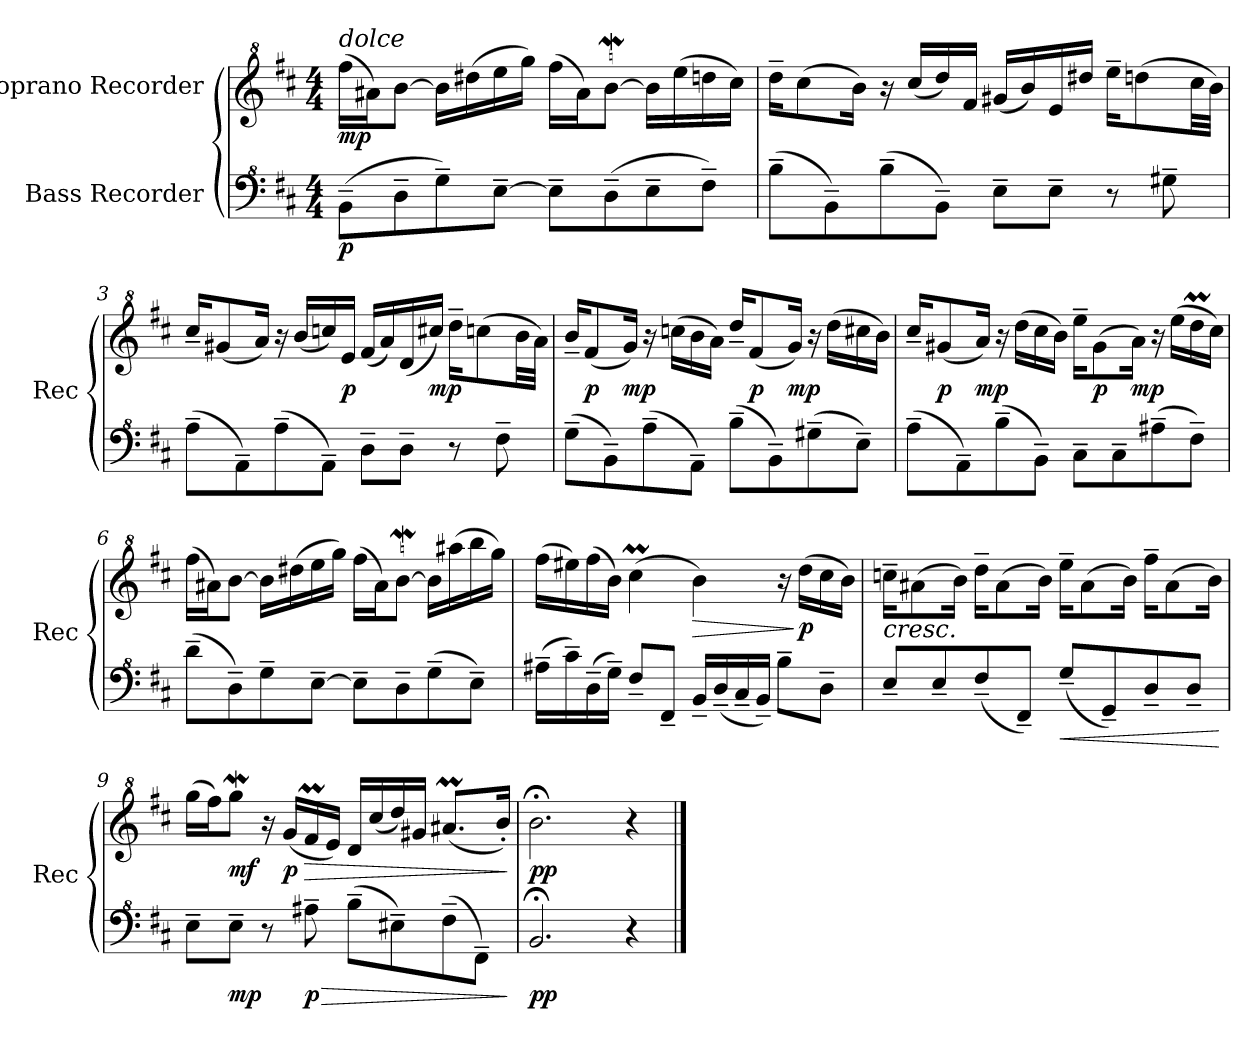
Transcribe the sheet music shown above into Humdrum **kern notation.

**kern	**dynam	**kern	**dynam
*part2	*part2	*part1	*part1
*staff2	*staff2	*staff1	*staff1
*I"Bass Recorder	*	*I"Soprano Recorder	*
*I'Rec	*	*I'Rec	*
*clefF^4	*	*clefG^2	*
*k[f#c#]	*	*k[f#c#]	*
*D:	*	*D:	*
*M4/4	*	*M4/4	*
*MM35	*	*MM35	*
=1	=1	=1	=1
!	!	!LO:TX:a:i:t=dolce	!
!	!LO:DY:b	!	!LO:DY:b
(>8B~\L	p	(>16fff#\LL	mp
.	.	16aa#X\J)	.
8d~\	.	[8bb\J	.
8g~\)	.	16bb\LL]	.
.	.	(>16ddd#X\	.
[8e~\J	.	16eee\	.
.	.	16ggg\JJ)	.
8e~\L]	.	(>16fff#\LL	.
.	.	16aa#\J)	.
(>8d~\	.	[8bbW\J	.
8e~\	.	16bb\LL]	.
.	.	(>16eee\	.
8f#~\J)	.	16dddn\	.
.	.	16ccc#\JJ)	.
=2	=2	=2	=2
(>8b~\L	.	16ddd~\KL	.
.	.	(>8ccc#\	.
8B~\)	.	.	.
.	.	16bb\Jk)	.
(>8b~\	.	16r	.
.	.	(<16ccc#/LL	.
8B~\J)	.	16ddd/)	.
.	.	16ff#/JJ	.
8e~\L	.	(<16gg#X/LL	.
.	.	16bb/)	.
8e~\J	.	16ee/	.
.	.	16ddd#X/JJ	.
8r	.	16eee~\KL	.
.	.	(>8dddn\	.
8g#X~\	.	.	.
.	.	32ccc#\LL	.
.	.	32bb\JJJ)	.
!!LO:LB:g=z
=3	=3	=3	=3
(>8a~\L	.	16ccc#~/KL	.
.	.	(<8gg#X/	.
8A~\)	.	.	.
.	.	16aa/Jk)	.
(>8a~\	.	16r	.
.	.	(<16bb/LL	.
8A~\J)	.	16cccn/)	.
!	!	!	!LO:DY:b
.	.	16ee/JJ	p
8d~\L	.	(<16ff#/LL	.
.	.	16aa/)	.
8d~\J	.	(<16dd/	.
!	!	!	!LO:DY:b
.	.	16ccc#X/JJ)	mp
8r	.	16ddd~\KL	.
.	.	(>8cccn\	.
8f#~\	.	.	.
.	.	32bb\LL	.
.	.	32aa\JJJ)	.
=4	=4	=4	=4
(>8g~\L	.	16bb~/KL	.
!	!	!	!LO:DY:b
.	.	(<8ff#/	p
8B~\)	.	.	.
!	!	!	!LO:DY:b
.	.	16gg/Jk)	mp
(>8a~\	.	16r	.
.	.	(>16cccn\LL	.
8A~\J)	.	16bb\	.
.	.	16aa\JJ)	.
(>8b~\L	.	16ddd~/KL	.
!	!	!	!LO:DY:b
.	.	(<8ff#/	p
8B~\)	.	.	.
!	!	!	!LO:DY:b
.	.	16gg/Jk)	mp
(>8g#X~\	.	16r	.
.	.	(>16ddd\LL	.
8e~\J)	.	16ccc#X\	.
.	.	16bb\JJ)	.
!!LO:LB:g=z
=5	=5	=5	=5
(>8a~\L	.	16ccc#~/KL	.
!	!	!	!LO:DY:b
.	.	(<8gg#X/	p
8A~\)	.	.	.
!	!	!	!LO:DY:b
.	.	16aa/Jk)	mp
(>8b~\	.	16r	.
.	.	(>16ddd\LL	.
8B~\J)	.	16ccc#\	.
.	.	16bb\JJ)	.
8c#~\L	.	16eee~\KL	.
!	!	!	!LO:DY:b
.	.	(>8gg#\	p
8c#~\	.	.	.
!	!	!	!LO:DY:b
.	.	16aa\Jk)	mp
(>8a#X~\	.	16r	.
.	.	(>16eee\LL	.
8f#~\J)	.	16dddM\	.
.	.	16ccc#\JJ)	.
=6	=6	=6	=6
(>8dd~\L	.	(>16fff#\LL	.
.	.	16aa#X\J)	.
8d~\)	.	[8bb\J	.
8g~\	.	16bb\LL]	.
.	.	(>16ddd#X\	.
[8e~\J	.	16eee\	.
.	.	16ggg\JJ)	.
8e~\L]	.	(>16fff#\LL	.
.	.	16aa#\J)	.
8d~\	.	[8bbW\J	.
(>8g~\	.	16bb\LL]	.
.	.	(>16aaa#X\	.
8e~\J)	.	16bbb\	.
.	.	16ggg\JJ)	.
!!LO:PB:g=z
=7	=7	=7	=7
(>16a#X~\LL	.	(>16fff#\LL	.
16cc#~\)	.	16eee#X\)	.
(>16d~\	.	(>16fff#\	.
16g~\JJ)	.	16bb\JJ)	.
8f#~/L	.	(>4ccc#m\	.
8F#~/J	.	.	.
!	!	!	!LO:HP:b
16B~/LL	.	4bb\)	>
(<16d~/	.	.	.
16c#~/	.	.	.
16B~/JJ)	.	.	.
8b~\L	.	16r	.
!	!	!	!LO:DY:n=1:b
.	.	(>16ddd\LL	] p
8d~\J	.	16ccc#\	.
.	.	16bb\JJ)	.
=8	=8	=8	=8
!	!	!LO:TX:b:i:t=cresc.	!
8e~/L	.	16cccn~\KL	.
.	.	(>8aa#X\	.
8e~/	.	.	.
.	.	16bb\Jk)	.
(<8f#~/	.	16ddd~\KL	.
.	.	(>8aa#\	.
8F#~/J)	.	.	.
.	.	16bb\Jk)	.
!	!LO:HP:b	!	!
(<8g~/L	<	16eee~\KL	.
.	.	(>8aa#\	.
8G~/)	.	.	.
.	.	16bb\Jk)	.
8d~/	.	16fff#~\KL	.
.	.	(>8aa#\	.
8d~/J	.	.	.
.	.	16bb\Jk)	.
.	[	.	.
!!LO:LB:g=z
=9	=9	=9	=9
8e~\L	.	(>16ggg\LL	.
.	.	16fff#\J)	.
!	!LO:DY:b	!	!LO:DY:b
8e~\J	mp	8gggw\J	mf
8r	.	16r	.
!	!	!	!LO:DY:b
.	.	(<16gg/LL	p
!	!LO:HP:b	!	!LO:HP:b
!	!LO:DY:n=1:b	!	!
8a#X~\	> p	16ff#m/	>
.	.	16ee/JJ)	.
(>8b~\L	.	16dd/LL	.
.	.	(<16ccc#/	.
8e#X~\)	.	16ddd/)	.
.	.	16gg#X/JJ	.
(>8f#~\	.	(<8.aa#Xm/L	.
8F#~\J)	.	.	.
.	.	16bb'/Jk)	.
.	]	.	]
=10	=10	=10	=10
!	!LO:DY:b	!	!LO:DY:b
2.B;</	pp	2.bb;<\	pp
4r	.	4r	.
==	==	==	==
*-	*-	*-	*-
